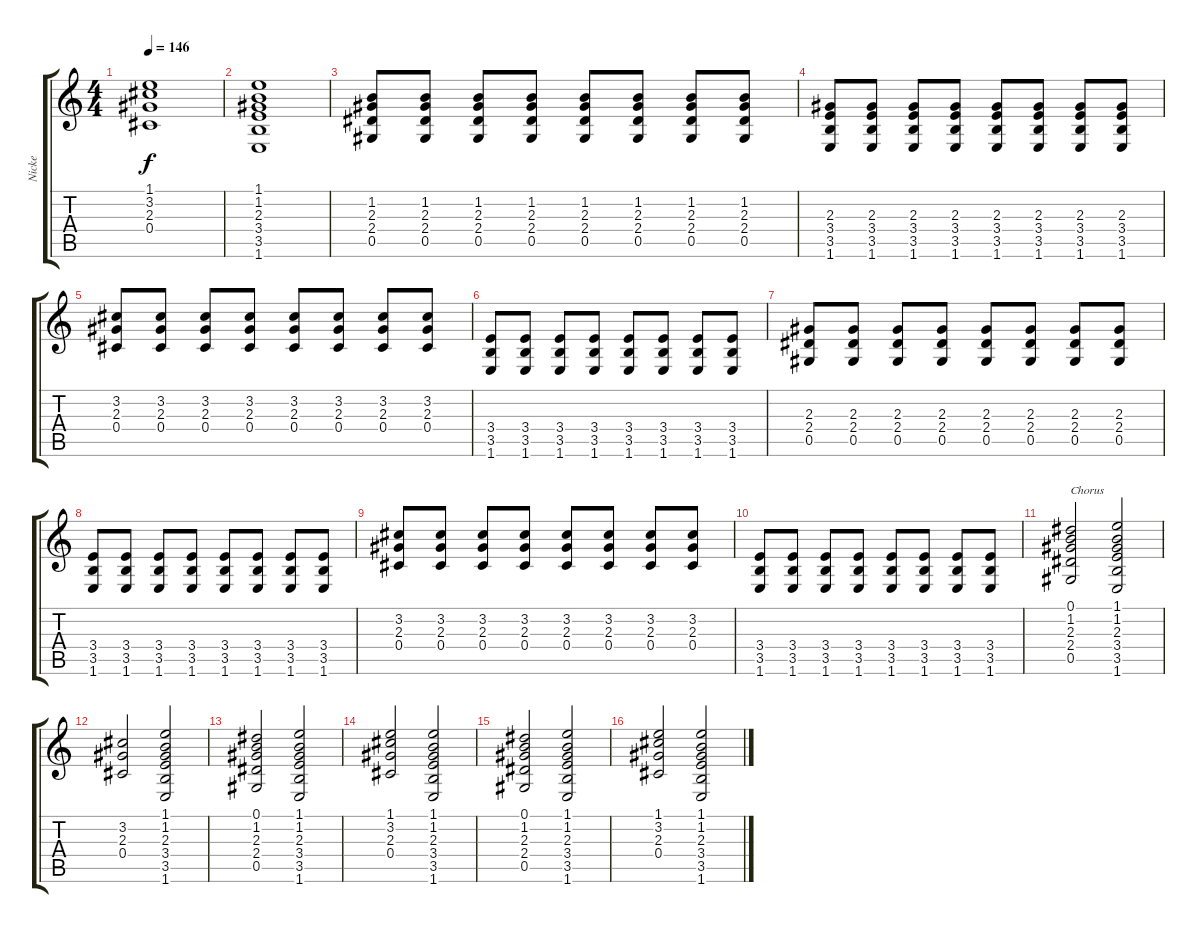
\track ("Nicke" "Nicke") {instrument distortionguitar}
\staff {score tabs}
\tuning (Eb4 Bb3 Gb3 Db3 Ab2 Eb2) {hide}
\ts (4 4)
\tempo 146
\clef g2
\ks c
(1.1 3.2 2.3 0.4).1{dy f} |
(1.1 1.2 2.3 3.4 3.5 1.6).1 |
(1.2 2.3 2.4 0.5).8 (1.2 2.3 2.4 0.5).8 (1.2 2.3 2.4 0.5).8 (1.2 2.3 2.4 0.5).8 (1.2 2.3 2.4 0.5).8 (1.2 2.3 2.4 0.5).8 (1.2 2.3 2.4 0.5).8 (1.2 2.3 2.4 0.5).8 |
(2.3 3.4 3.5 1.6).8 (2.3 3.4 3.5 1.6).8 (2.3 3.4 3.5 1.6).8 (2.3 3.4 3.5 1.6).8 (2.3 3.4 3.5 1.6).8 (2.3 3.4 3.5 1.6).8 (2.3 3.4 3.5 1.6).8 (2.3 3.4 3.5 1.6).8 |
(3.2 2.3 0.4).8 (3.2 2.3 0.4).8 (3.2 2.3 0.4).8 (3.2 2.3 0.4).8 (3.2 2.3 0.4).8 (3.2 2.3 0.4).8 (3.2 2.3 0.4).8 (3.2 2.3 0.4).8 |
(3.4 3.5 1.6).8 (3.4 3.5 1.6).8 (3.4 3.5 1.6).8 (3.4 3.5 1.6).8 (3.4 3.5 1.6).8 (3.4 3.5 1.6).8 (3.4 3.5 1.6).8 (3.4 3.5 1.6).8 |
(2.3 2.4 0.5).8 (2.3 2.4 0.5).8 (2.3 2.4 0.5).8 (2.3 2.4 0.5).8 (2.3 2.4 0.5).8 (2.3 2.4 0.5).8 (2.3 2.4 0.5).8 (2.3 2.4 0.5).8 |
(3.4 3.5 1.6).8 (3.4 3.5 1.6).8 (3.4 3.5 1.6).8 (3.4 3.5 1.6).8 (3.4 3.5 1.6).8 (3.4 3.5 1.6).8 (3.4 3.5 1.6).8 (3.4 3.5 1.6).8 |
(3.2 2.3 0.4).8 (3.2 2.3 0.4).8 (3.2 2.3 0.4).8 (3.2 2.3 0.4).8 (3.2 2.3 0.4).8 (3.2 2.3 0.4).8 (3.2 2.3 0.4).8 (3.2 2.3 0.4).8 |
(3.4 3.5 1.6).8 (3.4 3.5 1.6).8 (3.4 3.5 1.6).8 (3.4 3.5 1.6).8 (3.4 3.5 1.6).8 (3.4 3.5 1.6).8 (3.4 3.5 1.6).8 (3.4 3.5 1.6).8 |
(0.1 1.2 2.3 2.4 0.5).2{txt "Chorus"} (1.1 1.2 2.3 3.4 3.5 1.6).2 |
(3.2 2.3 0.4).2 (1.1 1.2 2.3 3.4 3.5 1.6).2 |
(0.1 1.2 2.3 2.4 0.5).2 (1.1 1.2 2.3 3.4 3.5 1.6).2 |
(1.1 3.2 2.3 0.4).2 (1.1 1.2 2.3 3.4 3.5 1.6).2 |
(0.1 1.2 2.3 2.4 0.5).2 (1.1 1.2 2.3 3.4 3.5 1.6).2 |
(1.1 3.2 2.3 0.4).2 (1.1 1.2 2.3 3.4 3.5 1.6).2
